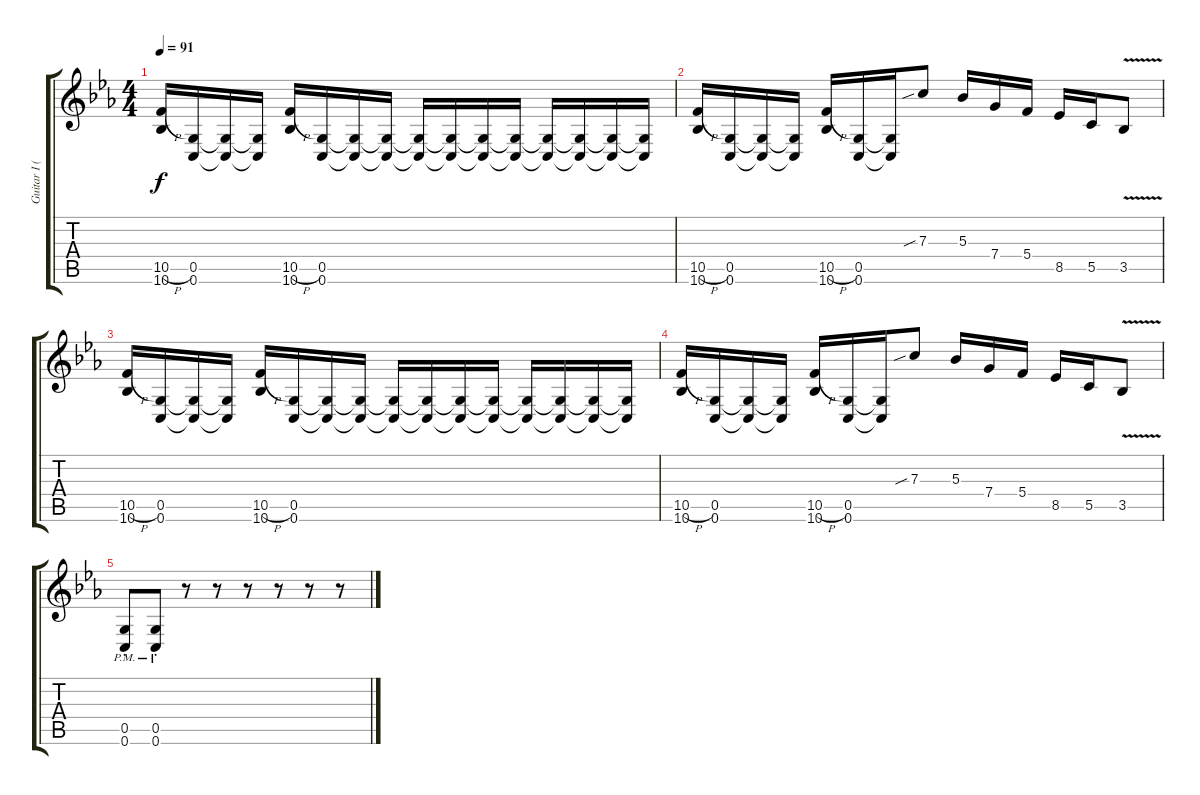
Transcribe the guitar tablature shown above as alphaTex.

\track ("Guitar I (Left)" "Guitar I (") {instrument distortionguitar}
\staff {score tabs}
\tuning (D4 A3 F3 C3 G2 C2) {hide}
\ts (4 4)
\tempo 91
\clef g2
\ks cminor
(10.5{h} 10.6).16{dy f} (0.5 0.6).16 (0.5{t} 0.6{t}).16 (0.5{t} 0.6{t}).16 (10.5{h} 10.6).16 (0.5 0.6).16 (0.5{t} 0.6{t}).16 (0.5{t} 0.6{t}).16 (0.5{t} 0.6{t}).16 (0.5{t} 0.6{t}).16 (0.5{t} 0.6{t}).16 (0.5{t} 0.6{t}).16 (0.5{t} 0.6{t}).16 (0.5{t} 0.6{t}).16 (0.5{t} 0.6{t}).16 (0.5{t} 0.6{t}).16 |
(10.5{h} 10.6).16 (0.5 0.6).16 (0.5{t} 0.6{t}).16 (0.5{t} 0.6{t}).16 (10.5{h} 10.6).16 (0.5 0.6).16 (0.5{t} 0.6{t}).16 7.3{sib}.8 5.3.16 7.4.16 5.4.16 8.5.16 5.5.16 3.5{v}.8 |
(10.5{h} 10.6).16 (0.5 0.6).16 (0.5{t} 0.6{t}).16 (0.5{t} 0.6{t}).16 (10.5{h} 10.6).16 (0.5 0.6).16 (0.5{t} 0.6{t}).16 (0.5{t} 0.6{t}).16 (0.5{t} 0.6{t}).16 (0.5{t} 0.6{t}).16 (0.5{t} 0.6{t}).16 (0.5{t} 0.6{t}).16 (0.5{t} 0.6{t}).16 (0.5{t} 0.6{t}).16 (0.5{t} 0.6{t}).16 (0.5{t} 0.6{t}).16 |
(10.5{h} 10.6).16 (0.5 0.6).16 (0.5{t} 0.6{t}).16 (0.5{t} 0.6{t}).16 (10.5{h} 10.6).16 (0.5 0.6).16 (0.5{t} 0.6{t}).16 7.3{sib}.8 5.3.16 7.4.16 5.4.16 8.5.16 5.5.16 3.5{v}.8 |
(0.5{pm st} 0.6{pm st}).8 (0.5{pm st} 0.6{st}).8 r.8 r.8 r.8 r.8 r.8 r.8
